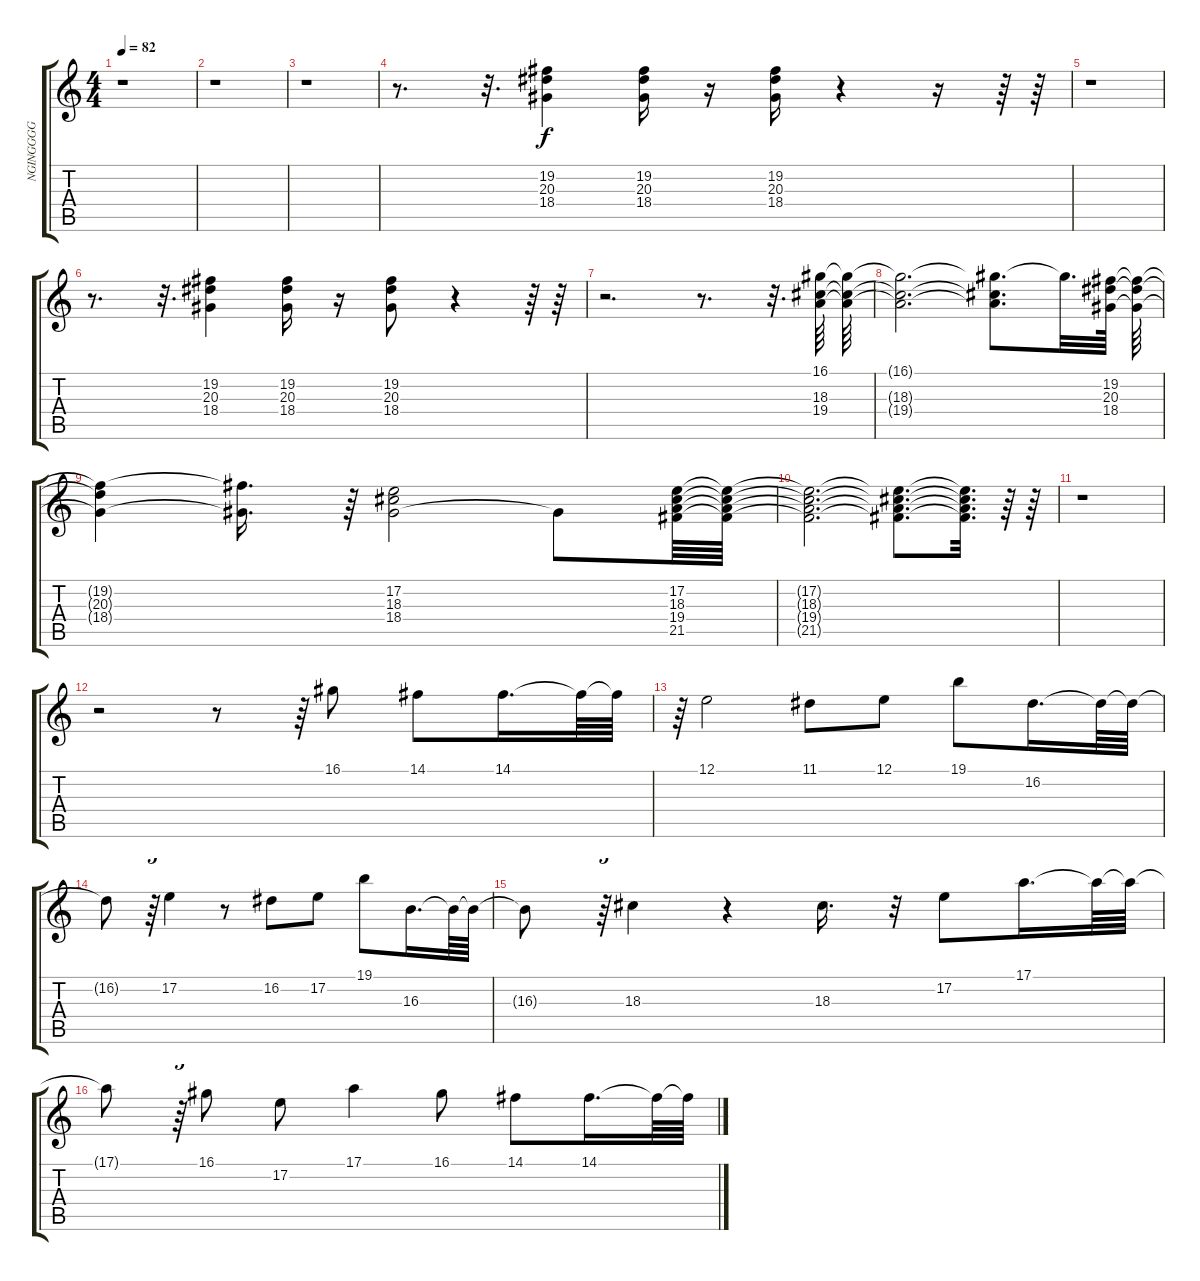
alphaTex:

\track ("NGINGGGG" "NGINGGGG") {instrument synthstrings1}
\staff {score tabs}
\tuning (E4 B3 G3 D3 A2 E2) {hide}
\ts (4 4)
\tempo 82
\clef g2
\ks c
r.1{dy f} |
r.1 |
r.1 |
r.8{d} r.32{d} (19.2 20.3 18.4).4 (19.2 20.3 18.4).16 r.16 (19.2 20.3 18.4).16 r.4 r.16 r.64 r.64 |
r.1 |
r.8{d} r.32{d} (19.2 20.3 18.4).4 (19.2 20.3 18.4).16 r.16 (19.2 20.3 18.4).8 r.4 r.64 r.64 |
r.2{d} r.8{d} r.32{d} (16.1 18.3 19.4).64 (16.1{t} 18.3{t} 19.4{t}).64 |
(16.1{t} 18.3{t} 19.4{t}).2{d} (16.1{t} 18.3{t} 19.4{t}).8{d} 16.1{t}.32{d} (19.2 20.3 18.4).64 (19.2{t} 20.3{t} 18.4{t}).64 |
(19.2{t} 20.3{t} 18.4{t}).4 (19.2{t} 18.4{t}).16{d} r.64{tu (5 4)} (17.2 18.3 18.4).2 18.4{t}.8 (17.2 18.3 19.4 21.5).64 (17.2{t} 18.3{t} 19.4{t} 21.5{t}).64 |
(17.2{t} 18.3{t} 19.4{t} 21.5{t}).2{d} (17.2{t} 18.3{t} 19.4{t} 21.5{t}).8{d} (17.2{t} 18.3{t} 19.4{t} 21.5{t}).32{d} r.64 r.64 |
r.1 |
r.2 r.8 r.64{tu (5 4)} 16.1.8 14.1.8 14.1.16{d} 14.1{t}.64 14.1{t}.64 |
r.64{tu (5 4)} 12.1.2 11.1.8 12.1.8 19.1.8 16.2.16{d} 16.2{t}.64 16.2{t}.64 |
16.2{t}.8 r.64{tu (5 4)} 17.2.4 r.8 16.2.8 17.2.8 19.1.8 16.3.16{d} 16.3{t}.64 16.3{t}.64 |
16.3{t}.8 r.64{tu (5 4)} 18.3.4 r.4 18.3.16{d} r.32 17.2.8 17.1.16{d} 17.1{t}.64 17.1{t}.64 |
17.1{t}.8 r.64{tu (5 4)} 16.1.8 17.2.8 17.1.4 16.1.8 14.1.8 14.1.16{d} 14.1{t}.64 14.1{t}.64
